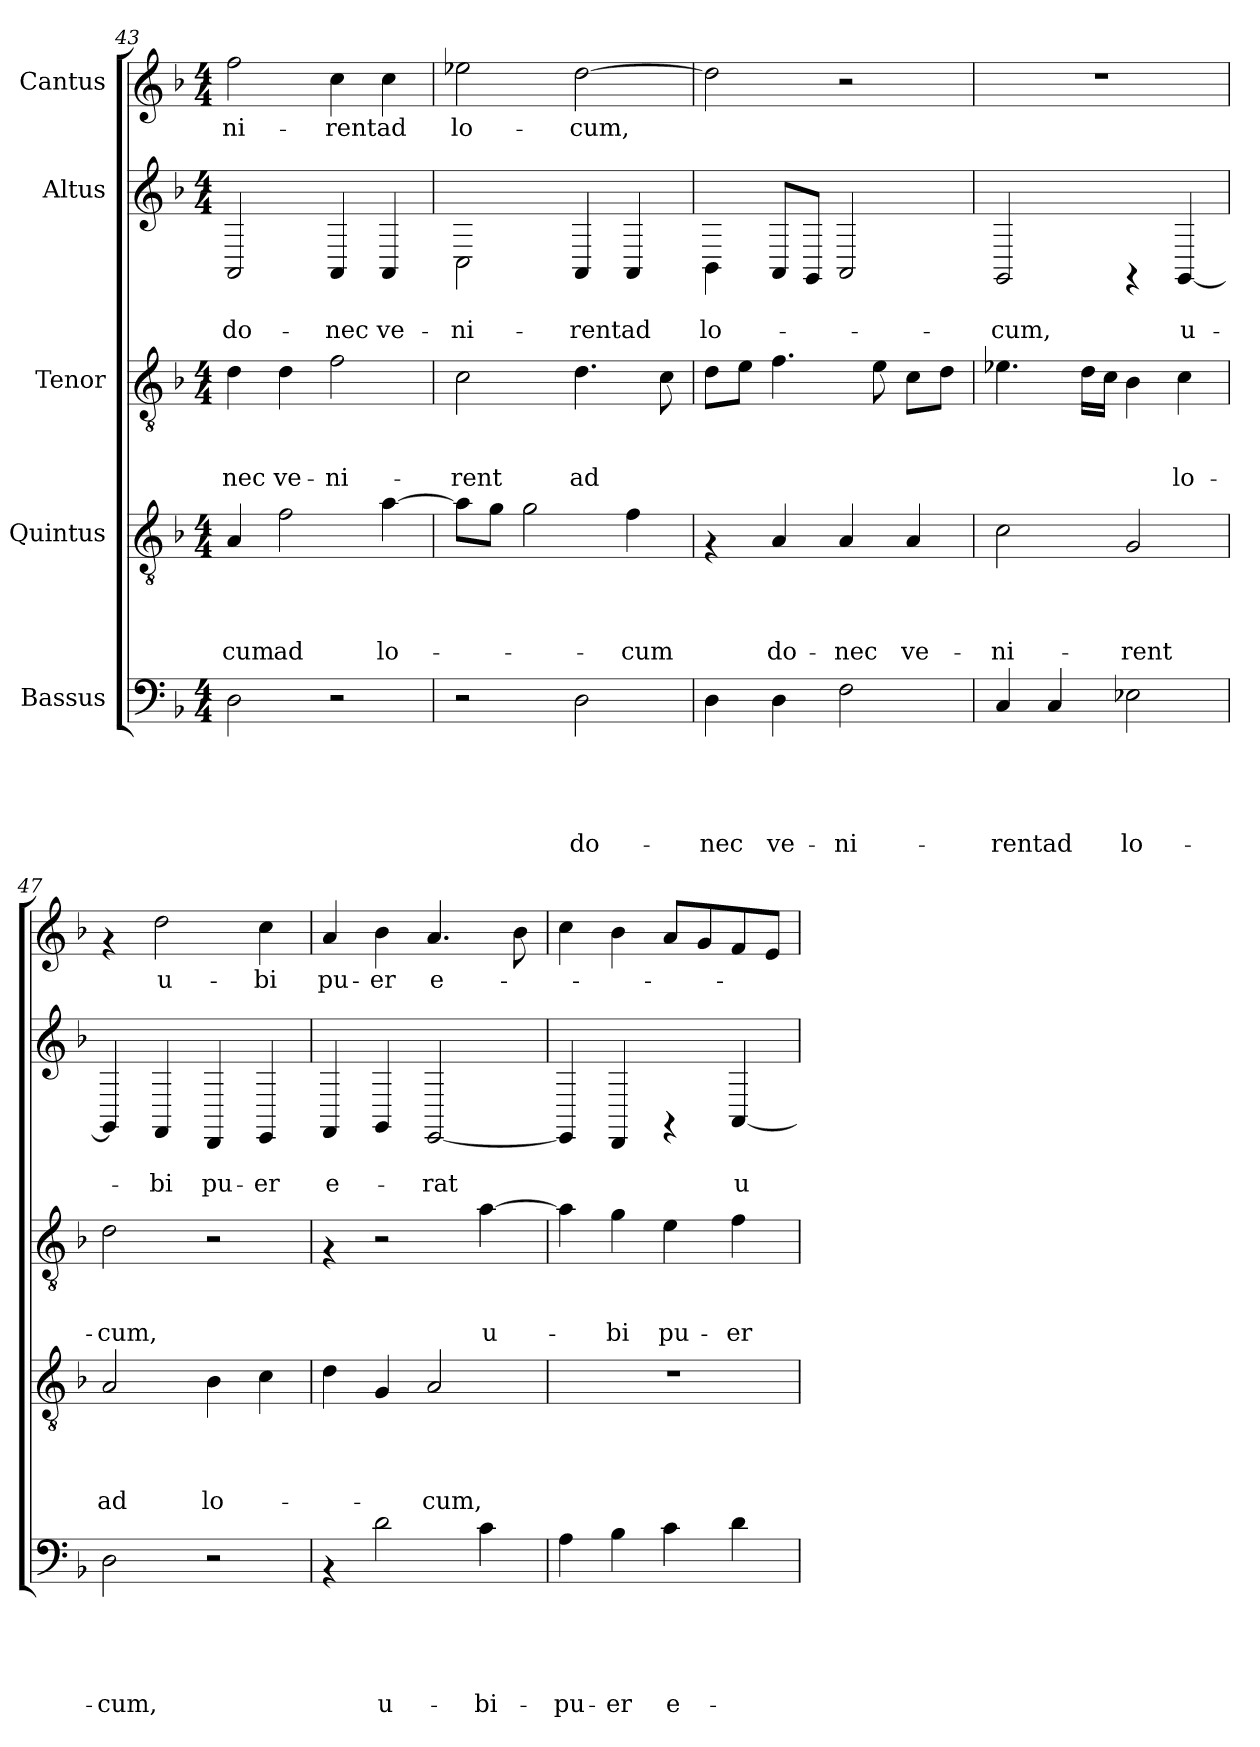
**kern	**text	**text	**text	**text	**text	**kern	**text	**text	**text	**text	**kern	**text	**text	**text	**kern	**text	**text	**kern	**text
*part5	*part5	*part5	*part5	*part5	*part5	*part4	*part4	*part4	*part4	*part4	*part3	*part3	*part3	*part3	*part2	*part2	*part2	*part1	*part1
*staff5	*staff5	*staff5	*staff5	*staff5	*staff5	*staff4	*staff4	*staff4	*staff4	*staff4	*staff3	*staff3	*staff3	*staff3	*staff2	*staff2	*staff2	*staff1	*staff1
*I"Bassus	*	*	*	*	*	*I"Quintus	*	*	*	*	*I"Tenor	*	*	*	*I"Altus	*	*	*I"Cantus	*
*clefF4	*	*	*	*	*	*clefGv2	*	*	*	*	*clefGv2	*	*	*	*clefG2	*	*	*clefG2	*
*k[b-]	*	*	*	*	*	*k[b-]	*	*	*	*	*k[b-]	*	*	*	*k[b-]	*	*	*k[b-]	*
*F:	*	*	*	*	*	*F:	*	*	*	*	*F:	*	*	*	*F:	*	*	*F:	*
*M4/4	*	*	*	*	*	*M4/4	*	*	*	*	*M4/4	*	*	*	*M4/4	*	*	*M4/4	*
=43	=43	=43	=43	=43	=43	=43	=43	=43	=43	=43	=43	=43	=43	=43	=43	=43	=43	=43	=43
!	!	!	!	!	!	!	!	!	!	!LO:LY:b	!	!	!	!LO:LY:b	!	!	!LO:LY:b	!	!LO:LY:b
2D\	.	.	.	.	.	4A/	.	.	.	-cum	4d\	.	.	-nec	2AA/	.	do-	2ff\	-ni-
!	!	!	!	!	!	!	!	!	!	!LO:LY:b	!	!	!	!LO:LY:b	!	!	!	!	!
.	.	.	.	.	.	2f\	.	.	.	ad	4d\	.	.	ve-	.	.	.	.	.
!	!	!	!	!	!	!	!	!	!	!	!	!	!	!LO:LY:b	!	!	!LO:LY:b	!	!LO:LY:b
2r	.	.	.	.	.	.	.	.	.	.	2f\	.	.	-ni-	4AA/	.	-nec	4cc\	-rent
!	!	!	!	!	!	!	!	!	!	!LO:LY:b	!	!	!	!	!	!	!LO:LY:b	!	!LO:LY:b
.	.	.	.	.	.	[>4a\	.	.	.	lo-	.	.	.	.	4AA/	.	ve-	4cc\	ad
=44	=44	=44	=44	=44	=44	=44	=44	=44	=44	=44	=44	=44	=44	=44	=44	=44	=44	=44	=44
!	!	!	!	!	!	!	!	!	!	!	!	!	!	!LO:LY:b	!	!	!LO:LY:b	!	!LO:LY:b
2r	.	.	.	.	.	8a\L]	.	.	.	.	2c\	.	.	-rent	2C\	.	-ni-	2ee-X\	lo-
.	.	.	.	.	.	8g\J	.	.	.	.	.	.	.	.	.	.	.	.	.
.	.	.	.	.	.	2g\	.	.	.	.	.	.	.	.	.	.	.	.	.
!	!	!	!	!	!LO:LY:b:rj	!	!	!	!	!	!	!	!	!LO:LY:b	!	!	!LO:LY:b	!	!LO:LY:b
2D\	.	.	.	.	do-	.	.	.	.	.	4.d\	.	.	ad	4AA/	.	-rent	[>2dd\	-cum,
!	!	!	!	!	!	!	!	!	!	!LO:LY:b	!	!	!	!	!	!	!LO:LY:b	!	!
.	.	.	.	.	.	4f\	.	.	.	-cum	.	.	.	.	4AA/	.	ad	.	.
.	.	.	.	.	.	.	.	.	.	.	8c\	.	.	.	.	.	.	.	.
=45	=45	=45	=45	=45	=45	=45	=45	=45	=45	=45	=45	=45	=45	=45	=45	=45	=45	=45	=45
!	!	!	!	!	!LO:LY:b:rj	!	!	!	!	!	!	!	!	!	!	!	!LO:LY:b	!	!
4D\	.	.	.	.	-nec	4rF	.	.	.	.	8d\L	.	.	.	4BB-\	.	lo-	2dd\]	.
.	.	.	.	.	.	.	.	.	.	.	8e\J	.	.	.	.	.	.	.	.
!	!	!	!	!	!LO:LY:b:rj	!	!	!	!	!LO:LY:b	!	!	!	!	!	!	!	!	!
4D\	.	.	.	.	ve-	4A/	.	.	.	do-	4.f\	.	.	.	8AA/L	.	.	.	.
.	.	.	.	.	.	.	.	.	.	.	.	.	.	.	8GG/J	.	.	.	.
!	!	!	!	!	!LO:LY:b:rj	!	!	!	!	!LO:LY:b	!	!	!	!	!	!	!	!	!
2F\	.	.	.	.	-ni-	4A/	.	.	.	-nec	.	.	.	.	2AA/	.	.	2r	.
.	.	.	.	.	.	.	.	.	.	.	8e\	.	.	.	.	.	.	.	.
!	!	!	!	!	!	!	!	!	!	!LO:LY:b	!	!	!	!	!	!	!	!	!
.	.	.	.	.	.	4A/	.	.	.	ve-	8c\L	.	.	.	.	.	.	.	.
.	.	.	.	.	.	.	.	.	.	.	8d\J	.	.	.	.	.	.	.	.
!!LO:PB:g=z
=46	=46	=46	=46	=46	=46	=46	=46	=46	=46	=46	=46	=46	=46	=46	=46	=46	=46	=46	=46
!	!	!	!	!	!LO:LY:b:rj	!	!	!	!	!LO:LY:b	!	!	!	!	!	!	!LO:LY:b	!	!
4C/	.	.	.	.	-rent	2c\	.	.	.	-ni-	4.e-X\	.	.	.	2GG/	.	-cum,	1r	.
!	!	!	!	!	!LO:LY:b:rj	!	!	!	!	!	!	!	!	!	!	!	!	!	!
4C/	.	.	.	.	ad	.	.	.	.	.	.	.	.	.	.	.	.	.	.
.	.	.	.	.	.	.	.	.	.	.	16d\LL	.	.	.	.	.	.	.	.
.	.	.	.	.	.	.	.	.	.	.	16c\JJ	.	.	.	.	.	.	.	.
!	!	!	!	!	!LO:LY:b:rj	!	!	!	!	!LO:LY:b	!	!	!	!	!	!	!	!	!
2E-X\	.	.	.	.	lo-	2G/	.	.	.	-rent	4B-\	.	.	.	4rFF	.	.	.	.
!	!	!	!	!	!	!	!	!	!	!	!	!	!	!LO:LY:b	!	!	!LO:LY:b	!	!
.	.	.	.	.	.	.	.	.	.	.	4c\	.	.	lo-	[<4GG/	.	u-	.	.
=47	=47	=47	=47	=47	=47	=47	=47	=47	=47	=47	=47	=47	=47	=47	=47	=47	=47	=47	=47
!	!	!	!	!	!LO:LY:b:rj	!	!	!	!	!LO:LY:b	!	!	!	!LO:LY:b	!	!	!	!	!
2D\	.	.	.	.	-cum,	2A/	.	.	.	ad	2d\	.	.	-cum,	4GG/]	.	.	4rf	.
!	!	!	!	!	!	!	!	!	!	!	!	!	!	!	!	!	!LO:LY:b	!	!LO:LY:b
.	.	.	.	.	.	.	.	.	.	.	.	.	.	.	4FF/	.	-bi	2dd\	u-
!	!	!	!	!	!	!	!	!	!	!LO:LY:b	!	!	!	!	!	!	!LO:LY:b	!	!
2r	.	.	.	.	.	4B-\	.	.	.	lo-	2r	.	.	.	4DD/	.	pu-	.	.
!	!	!	!	!	!	!	!	!	!	!	!	!	!	!	!	!	!LO:LY:b	!	!LO:LY:b
.	.	.	.	.	.	4c\	.	.	.	.	.	.	.	.	4EE/	.	-er	4cc\	-bi
=48	=48	=48	=48	=48	=48	=48	=48	=48	=48	=48	=48	=48	=48	=48	=48	=48	=48	=48	=48
!	!	!	!	!	!	!	!	!	!	!	!	!	!	!	!	!	!LO:LY:b	!	!LO:LY:b
4rAA	.	.	.	.	.	4d\	.	.	.	.	4rF	.	.	.	4FF/	.	e-	4a/	pu-
!	!	!	!	!	!LO:LY:b:rj	!	!	!	!	!	!	!	!	!	!	!	!	!	!LO:LY:b
2d\	.	.	.	.	u-	4G/	.	.	.	.	2r	.	.	.	4GG/	.	.	4b-\	-er
!	!	!	!	!	!	!	!	!	!	!LO:LY:b	!	!	!	!	!	!	!LO:LY:b	!	!LO:LY:b
.	.	.	.	.	.	2A/	.	.	.	-cum,	.	.	.	.	[<2EE/	.	-rat	4.a/	e-
!	!	!	!	!	!LO:LY:b:rj	!	!	!	!	!	!	!	!	!LO:LY:b	!	!	!	!	!
4c\	.	.	.	.	-bi-	.	.	.	.	.	[>4a\	.	.	u-	.	.	.	.	.
.	.	.	.	.	.	.	.	.	.	.	.	.	.	.	.	.	.	8b-\	.
=49	=49	=49	=49	=49	=49	=49	=49	=49	=49	=49	=49	=49	=49	=49	=49	=49	=49	=49	=49
!	!	!	!	!	!LO:LY:b:rj	!	!	!	!	!	!	!	!	!	!	!	!	!	!
4A\	.	.	.	.	-pu-	1r	.	.	.	.	4a\]	.	.	.	4EE/]	.	.	4cc\	.
!	!	!	!	!	!LO:LY:b:rj	!	!	!	!	!	!	!	!	!LO:LY:b	!	!	!	!	!
4B-\	.	.	.	.	-er	.	.	.	.	.	4g\	.	.	-bi	4DD/	.	.	4b-\	.
!	!	!	!	!	!LO:LY:b:rj	!	!	!	!	!	!	!	!	!LO:LY:b	!	!	!	!	!
4c\	.	.	.	.	e-	.	.	.	.	.	4e\	.	.	pu-	4rFF	.	.	8a/L	.
.	.	.	.	.	.	.	.	.	.	.	.	.	.	.	.	.	.	8g/	.
!	!	!	!	!	!	!	!	!	!	!	!	!	!	!LO:LY:b	!	!	!LO:LY:b	!	!
4d\	.	.	.	.	.	.	.	.	.	.	4f\	.	.	-er	[<4AA/	.	u-	8f/	.
.	.	.	.	.	.	.	.	.	.	.	.	.	.	.	.	.	.	8e/J	.
=	=	=	=	=	=	=	=	=	=	=	=	=	=	=	=	=	=	=	=
*-	*-	*-	*-	*-	*-	*-	*-	*-	*-	*-	*-	*-	*-	*-	*-	*-	*-	*-	*-
